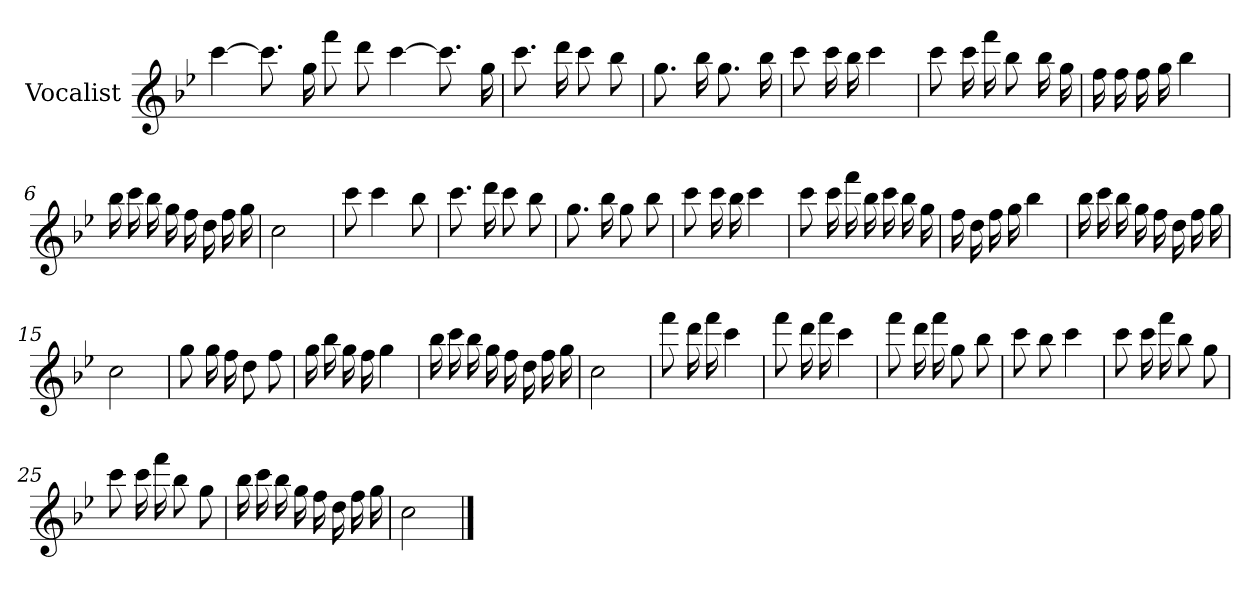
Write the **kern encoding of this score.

**kern
*part1
*staff1
*I"Vocalist
*k[b-e-]
*B-:
=
[4ccc
8.ccc]
16gg
8fff
8ddd
[4ccc
8.ccc]
16gg
=1
8.ccc
16ddd
8ccc
8bb-
=2
8.gg
16bb-
8.gg
16bb-
=3
8ccc
16ccc
16bb-
4ccc
=4
8ccc
16ccc
16fff
8bb-
16bb-
16gg
=5
16ff
16ff
16ff
16gg
4bb-
=6
16bb-
16ccc
16bb-
16gg
16ff
16dd
16ff
16gg
=7
2cc
=8
8ccc
4ccc
8bb-
=9
8.ccc
16ddd
8ccc
8bb-
=10
8.gg
16bb-
8gg
8bb-
=11
8ccc
16ccc
16bb-
4ccc
=12
8ccc
16ccc
16fff
16bb-
16ccc
16bb-
16gg
=13
16ff
16dd
16ff
16gg
4bb-
=14
16bb-
16ccc
16bb-
16gg
16ff
16dd
16ff
16gg
=15
2cc
=16
8gg
16gg
16ff
8dd
8ff
=17
16gg
16bb-
16gg
16ff
4gg
=18
16bb-
16ccc
16bb-
16gg
16ff
16dd
16ff
16gg
=19
2cc
=20
8fff
16ddd
16fff
4ccc
=21
8fff
16ddd
16fff
4ccc
=22
8fff
16ddd
16fff
8gg
8bb-
=23
8ccc
8bb-
4ccc
=24
8ccc
16ccc
16fff
8bb-
8gg
=25
8ccc
16ccc
16fff
8bb-
8gg
=26
16bb-
16ccc
16bb-
16gg
16ff
16dd
16ff
16gg
=27
2cc
==
*-
